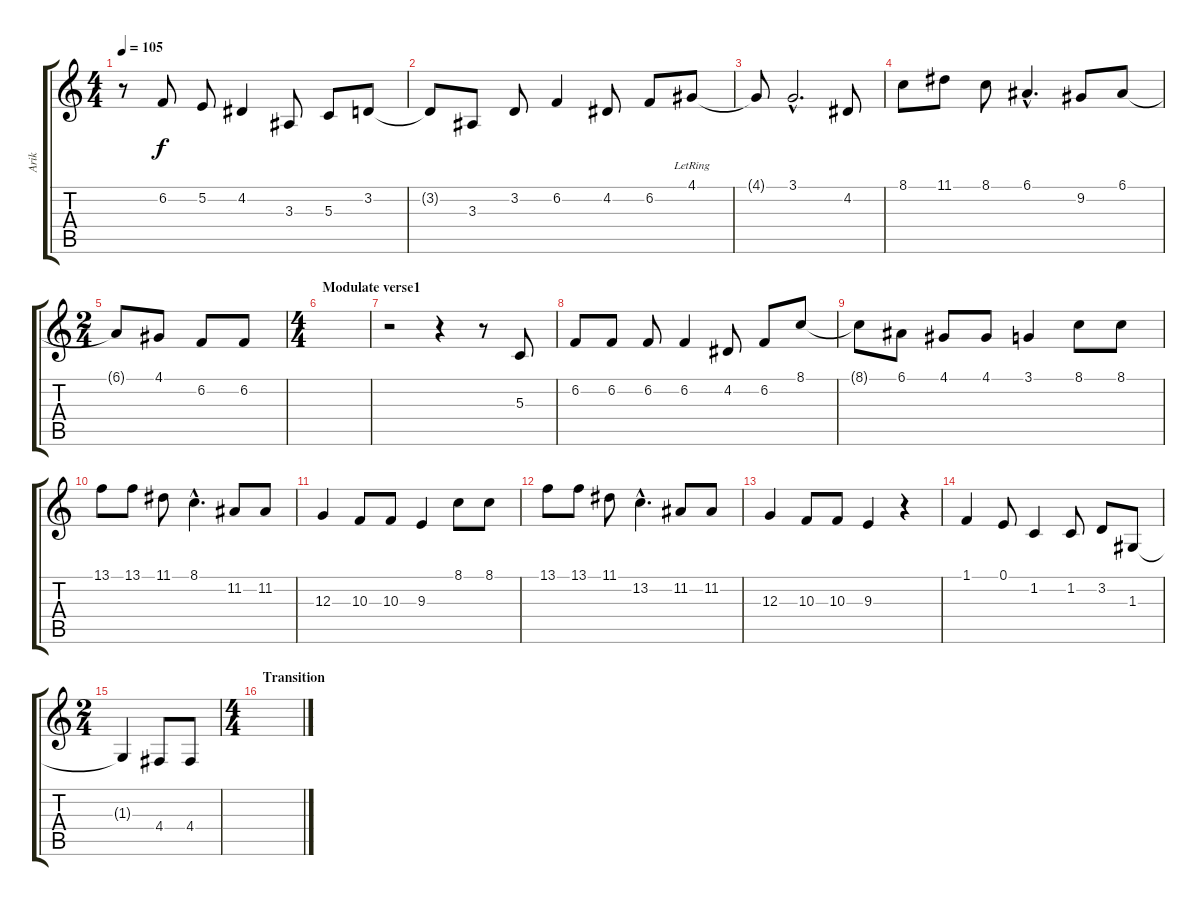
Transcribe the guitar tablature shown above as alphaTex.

\track ("Arik" "Arik") {instrument voiceoohs}
\staff {score tabs}
\tuning (E4 B3 G3 D3 A2 E2) {hide}
\ts (4 4)
\tempo 105
\clef g2
\ks c
r.8{dy f} 6.2.8 5.2.8 4.2.4 3.3.8 5.3.8 3.2.8 |
3.2{t}.8 3.3.8 3.2.8 6.2.4 4.2.8 6.2.8 4.1{lr}.8 |
4.1{t}.8 3.1{hac}.2{d} 4.2.8 |
8.1.8 11.1.8 8.1.8 6.1{hac}.4{d} 9.2.8 6.1.8 |
\ts (2 4)
6.1{t}.8 4.1.8 6.2.8 6.2.8 |
\ts (4 4)
\section ("" "Modulate verse1")
|
r.2 r.4 r.8 5.3.8 |
6.2.8 6.2.8 6.2.8 6.2.4 4.2.8 6.2.8 8.1.8 |
8.1{t}.8 6.1.8 4.1.8 4.1.8 3.1.4 8.1.8 8.1.8 |
13.1.8 13.1.8 11.1.8 8.1{hac}.4{d} 11.2.8 11.2.8 |
12.3.4 10.3.8 10.3.8 9.3.4 8.1.8 8.1.8 |
13.1.8 13.1.8 11.1.8 13.2{hac}.4{d} 11.2.8 11.2.8 |
12.3.4 10.3.8 10.3.8 9.3.4 r.4 |
1.1.4 0.1.8 1.2.4 1.2.8 3.2.8 1.3.8 |
\ts (2 4)
1.3{t}.4 4.4.8 4.4.8 |
\ts (4 4)
\section ("" "Transition")
